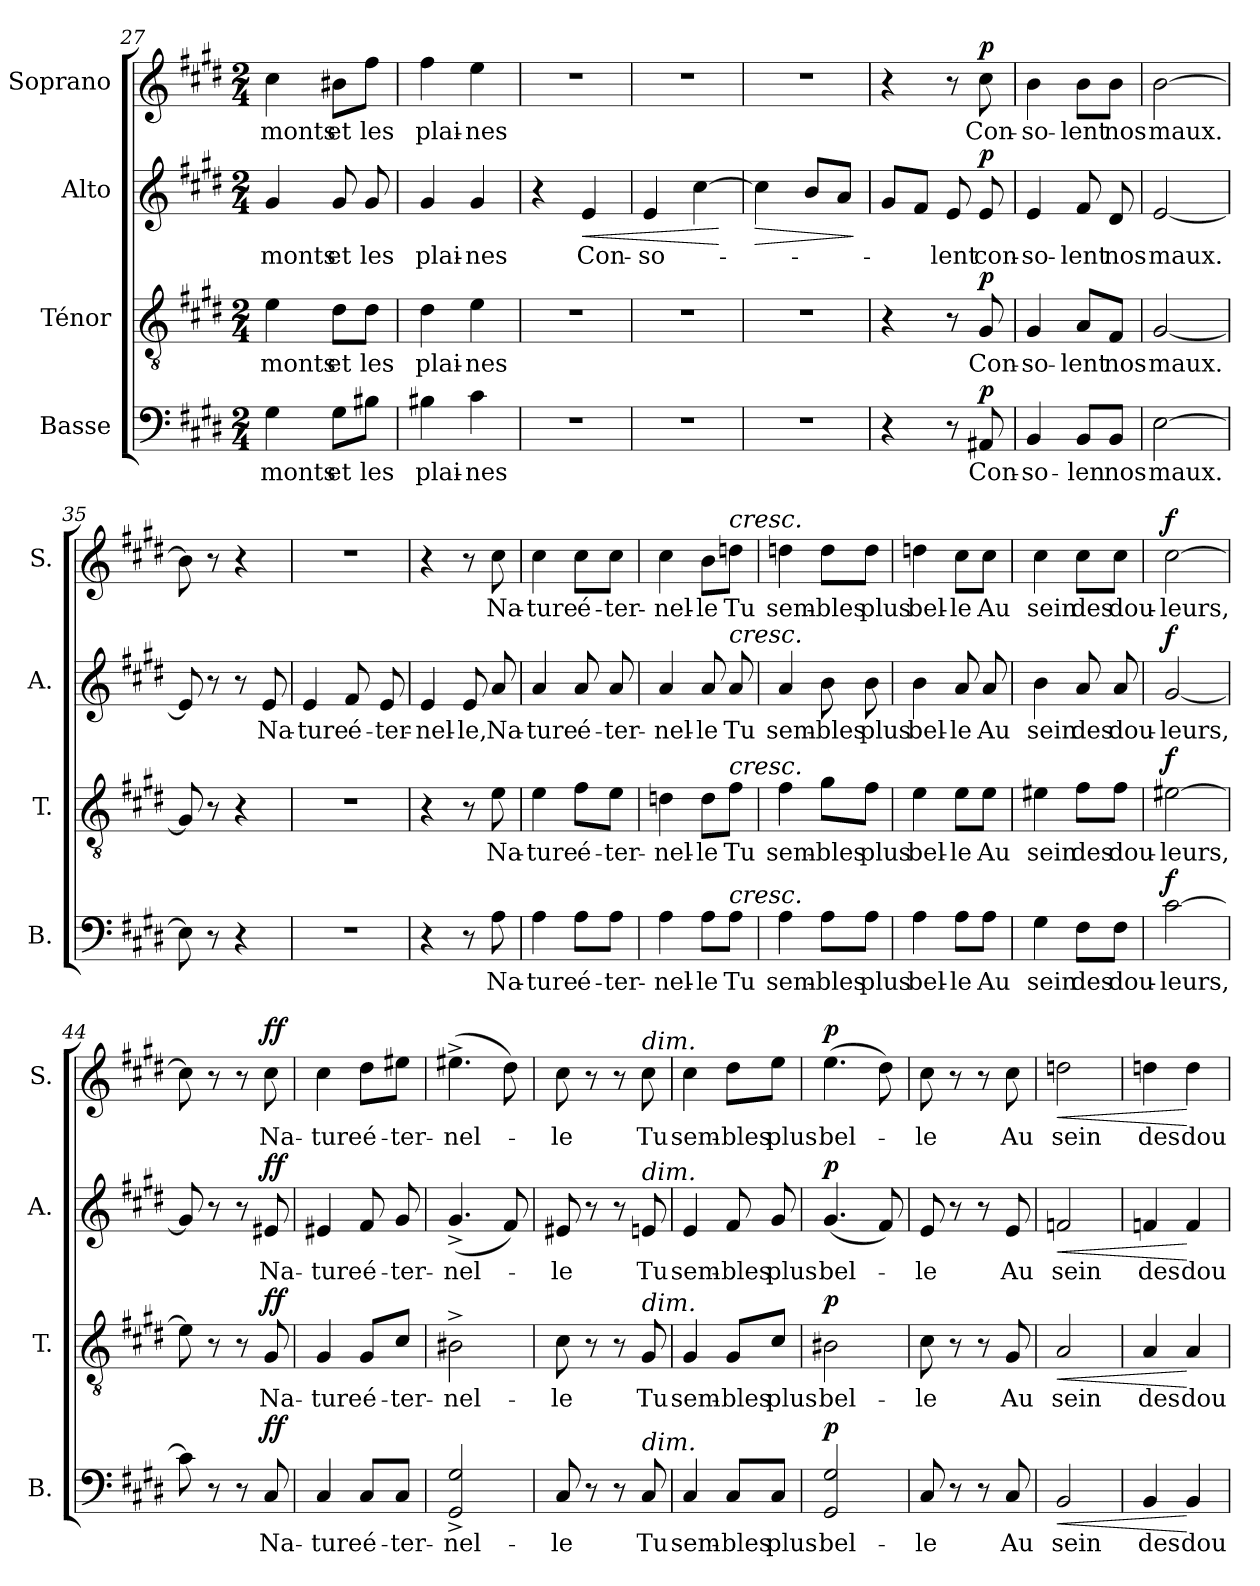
**kern	**text	**dynam	**kern	**text	**dynam	**kern	**text	**dynam	**kern	**text	**dynam
*part4	*part4	*part4	*part3	*part3	*part3	*part2	*part2	*part2	*part1	*part1	*part1
*staff4	*staff4	*staff4	*staff3	*staff3	*staff3	*staff2	*staff2	*staff2	*staff1	*staff1	*staff1
*I"Basse	*	*	*I"Ténor	*	*	*I"Alto	*	*	*I"Soprano	*	*
*I'B.	*	*	*I'T.	*	*	*I'A.	*	*	*I'S.	*	*
*clefF4	*	*	*clefGv2	*	*	*clefG2	*	*	*clefG2	*	*
*k[f#c#g#d#]	*	*	*k[f#c#g#d#]	*	*	*k[f#c#g#d#]	*	*	*k[f#c#g#d#]	*	*
*M2/4	*	*	*M2/4	*	*	*M2/4	*	*	*M2/4	*	*
=27	=27	=27	=27	=27	=27	=27	=27	=27	=27	=27	=27
!	!LO:LY:b	!	!	!LO:LY:b	!	!	!LO:LY:b	!	!	!LO:LY:b	!
4G#\	monts	.	4e\	monts	.	4g#/	monts	.	4cc#\	monts	.
!	!LO:LY:b	!	!	!LO:LY:b	!	!	!LO:LY:b	!	!	!LO:LY:b	!
8G#\L	et	.	8d#\L	et	.	8g#/	et	.	8b#X\L	et	.
!	!LO:LY:b	!	!	!LO:LY:b	!	!	!LO:LY:b	!	!	!LO:LY:b	!
8B#X\J	les	.	8d#\J	les	.	8g#/	les	.	8ff#\J	les	.
=28	=28	=28	=28	=28	=28	=28	=28	=28	=28	=28	=28
!	!LO:LY:b	!	!	!LO:LY:b	!	!	!LO:LY:b	!	!	!LO:LY:b	!
4B#X\	plai-	.	4d#\	plai-	.	4g#/	plai-	.	4ff#\	plai-	.
!	!LO:LY:b	!	!	!LO:LY:b	!	!	!LO:LY:b	!	!	!LO:LY:b	!
4c#\	-nes	.	4e\	-nes	.	4g#/	-nes	.	4ee\	-nes	.
=29	=29	=29	=29	=29	=29	=29	=29	=29	=29	=29	=29
2r	.	.	2r	.	.	4r	.	.	2r	.	.
!	!	!	!	!	!	!	!LO:LY:b	!LO:HP:b	!	!	!
.	.	.	.	.	.	4e/	Con-	<	.	.	.
=30	=30	=30	=30	=30	=30	=30	=30	=30	=30	=30	=30
!	!	!	!	!	!	!	!LO:LY:b	!	!	!	!
2r	.	.	2r	.	.	4e/	-so-	.	2r	.	.
.	.	.	.	.	.	[4cc#\	.	.	.	.	.
.	.	.	.	.	.	.	.	[	.	.	.
=31	=31	=31	=31	=31	=31	=31	=31	=31	=31	=31	=31
!	!	!	!	!	!	!	!	!LO:HP:b	!	!	!
2r	.	.	2r	.	.	4cc#\]	.	>	2r	.	.
.	.	.	.	.	.	8b/L	.	.	.	.	.
.	.	.	.	.	.	8a/J	.	.	.	.	.
.	.	.	.	.	.	.	.	]	.	.	.
=32	=32	=32	=32	=32	=32	=32	=32	=32	=32	=32	=32
4r	.	.	4r	.	.	8g#/L	.	.	4r	.	.
.	.	.	.	.	.	8f#/J	.	.	.	.	.
!	!	!	!	!	!	!	!LO:LY:b	!	!	!	!
8r	.	.	8r	.	.	8e/	-lent	.	8r	.	.
!	!LO:LY:b	!LO:DY:a	!	!LO:LY:b	!LO:DY:a	!	!LO:LY:b	!LO:DY:a	!	!LO:LY:b	!LO:DY:a
8AA#X/	Con-	p	8G#/	Con-	p	8e/	con-	p	8cc#\	Con-	p
=33	=33	=33	=33	=33	=33	=33	=33	=33	=33	=33	=33
!	!LO:LY:b	!	!	!LO:LY:b	!	!	!LO:LY:b	!	!	!LO:LY:b	!
4BB/	-so-	.	4G#/	-so-	.	4e/	-so-	.	4b\	-so-	.
!	!LO:LY:b	!	!	!LO:LY:b	!	!	!LO:LY:b	!	!	!LO:LY:b	!
8BB/L	-len	.	8A/L	-lent	.	8f#/	-lent	.	8b\L	-lent	.
!	!LO:LY:b	!	!	!LO:LY:b	!	!	!LO:LY:b	!	!	!LO:LY:b	!
8BB/J	nos	.	8F#/J	nos	.	8d#/	nos	.	8b\J	nos	.
!!LO:LB:g=z
=34	=34	=34	=34	=34	=34	=34	=34	=34	=34	=34	=34
!	!LO:LY:b	!	!	!LO:LY:b	!	!	!LO:LY:b	!	!	!LO:LY:b	!
[2E\	maux.	.	[2G#/	maux.	.	[2e/	maux.	.	[2b\	maux.	.
=35	=35	=35	=35	=35	=35	=35	=35	=35	=35	=35	=35
8E\]	.	.	8G#/]	.	.	8e/]	.	.	8b\]	.	.
8r	.	.	8r	.	.	8r	.	.	8r	.	.
4r	.	.	4r	.	.	8r	.	.	4r	.	.
!	!	!	!	!	!	!	!LO:LY:b	!	!	!	!
.	.	.	.	.	.	8e/	Na-	.	.	.	.
=36	=36	=36	=36	=36	=36	=36	=36	=36	=36	=36	=36
!	!	!	!	!	!	!	!LO:LY:b	!	!	!	!
2r	.	.	2r	.	.	4e/	-ture	.	2r	.	.
!	!	!	!	!	!	!	!LO:LY:b	!	!	!	!
.	.	.	.	.	.	8f#/	é-	.	.	.	.
!	!	!	!	!	!	!	!LO:LY:b	!	!	!	!
.	.	.	.	.	.	8e/	-ter-	.	.	.	.
=37	=37	=37	=37	=37	=37	=37	=37	=37	=37	=37	=37
!	!	!	!	!	!	!	!LO:LY:b	!	!	!	!
4r	.	.	4r	.	.	4e/	-nel-	.	4r	.	.
!	!	!	!	!	!	!	!LO:LY:b	!	!	!	!
8r	.	.	8r	.	.	8e/	-le,	.	8r	.	.
!	!LO:LY:b	!	!	!LO:LY:b	!	!	!LO:LY:b	!	!	!LO:LY:b	!
8A\	Na-	.	8e\	Na-	.	8a/	Na-	.	8cc#\	Na-	.
=38	=38	=38	=38	=38	=38	=38	=38	=38	=38	=38	=38
!	!LO:LY:b	!	!	!LO:LY:b	!	!	!LO:LY:b	!	!	!LO:LY:b	!
4A\	-ture	.	4e\	-ture	.	4a/	-ture	.	4cc#\	-ture	.
!	!LO:LY:b	!	!	!LO:LY:b	!	!	!LO:LY:b	!	!	!LO:LY:b	!
8A\L	é-	.	8f#\L	é-	.	8a/	é-	.	8cc#\L	é-	.
!	!LO:LY:b	!	!	!LO:LY:b	!	!	!LO:LY:b	!	!	!LO:LY:b	!
8A\J	-ter-	.	8e\J	-ter-	.	8a/	-ter-	.	8cc#\J	-ter-	.
=39	=39	=39	=39	=39	=39	=39	=39	=39	=39	=39	=39
!	!LO:LY:b	!	!	!LO:LY:b	!	!	!LO:LY:b	!	!	!LO:LY:b	!
4A\	-nel-	.	4dn\	-nel-	.	4a/	-nel-	.	4cc#\	-nel-	.
!	!LO:LY:b	!	!	!LO:LY:b	!	!	!LO:LY:b	!	!	!LO:LY:b	!
8A\L	-le	.	8d\L	-le	.	8a/	-le	.	8b\L	-le	.
!	!	!	!	!	!	!	!	!	!LO:TX:a:i:t=cresc.	!	!
!	!	!	!	!	!	!LO:TX:a:i:t=cresc.	!	!	!	!	!
!	!	!	!LO:TX:a:i:t=cresc.	!	!	!	!	!	!	!	!
!LO:TX:a:i:t=cresc.	!	!	!	!	!	!	!	!	!	!	!
!	!LO:LY:b	!	!	!LO:LY:b	!	!	!LO:LY:b	!	!	!LO:LY:b	!
8A\J	Tu	.	8f#\J	Tu	.	8a/	Tu	.	8ddn\J	Tu	.
=40	=40	=40	=40	=40	=40	=40	=40	=40	=40	=40	=40
!	!LO:LY:b	!	!	!LO:LY:b	!	!	!LO:LY:b	!	!	!LO:LY:b	!
4A\	sem-	.	4f#\	sem-	.	4a/	sem-	.	4ddn\	sem-	.
!	!LO:LY:b	!	!	!LO:LY:b	!	!	!LO:LY:b	!	!	!LO:LY:b	!
8A\L	-bles	.	8g#\L	-bles	.	8b\	-bles	.	8dd\L	-bles	.
!	!LO:LY:b	!	!	!LO:LY:b	!	!	!LO:LY:b	!	!	!LO:LY:b	!
8A\J	plus	.	8f#\J	plus	.	8b\	plus	.	8dd\J	plus	.
=41	=41	=41	=41	=41	=41	=41	=41	=41	=41	=41	=41
!	!LO:LY:b	!	!	!LO:LY:b	!	!	!LO:LY:b	!	!	!LO:LY:b	!
4A\	bel-	.	4e\	bel-	.	4b\	bel-	.	4ddn\	bel-	.
!	!LO:LY:b	!	!	!LO:LY:b	!	!	!LO:LY:b	!	!	!LO:LY:b	!
8A\L	-le	.	8e\L	-le	.	8a/	-le	.	8cc#\L	-le	.
!	!LO:LY:b	!	!	!LO:LY:b	!	!	!LO:LY:b	!	!	!LO:LY:b	!
8A\J	Au	.	8e\J	Au	.	8a/	Au	.	8cc#\J	Au	.
!!LO:PB:g=z
=42	=42	=42	=42	=42	=42	=42	=42	=42	=42	=42	=42
!	!LO:LY:b	!	!	!LO:LY:b	!	!	!LO:LY:b	!	!	!LO:LY:b	!
4G#\	sein	.	4e#X\	sein	.	4b\	sein	.	4cc#\	sein	.
!	!LO:LY:b	!	!	!LO:LY:b	!	!	!LO:LY:b	!	!	!LO:LY:b	!
8F#\L	des	.	8f#\L	des	.	8a/	des	.	8cc#\L	des	.
!	!LO:LY:b	!	!	!LO:LY:b	!	!	!LO:LY:b	!	!	!LO:LY:b	!
8F#\J	dou-	.	8f#\J	dou-	.	8a/	dou-	.	8cc#\J	dou-	.
=43	=43	=43	=43	=43	=43	=43	=43	=43	=43	=43	=43
!	!LO:LY:b	!LO:DY:a	!	!LO:LY:b	!LO:DY:a	!	!LO:LY:b	!LO:DY:a	!	!LO:LY:b	!LO:DY:a
[2c#\	-leurs,	f	[2e#X\	-leurs,	f	[2g#/	-leurs,	f	[2cc#\	-leurs,	f
=44	=44	=44	=44	=44	=44	=44	=44	=44	=44	=44	=44
8c#\]	.	.	8e#\]	.	.	8g#/]	.	.	8cc#\]	.	.
8r	.	.	8r	.	.	8r	.	.	8r	.	.
8r	.	.	8r	.	.	8r	.	.	8r	.	.
!	!LO:LY:b	!LO:DY:a	!	!LO:LY:b	!LO:DY:a	!	!LO:LY:b	!LO:DY:a	!	!LO:LY:b	!LO:DY:a
8C#/	Na-	ff	8G#/	Na-	ff	8e#X/	Na-	ff	8cc#\	Na-	ff
=45	=45	=45	=45	=45	=45	=45	=45	=45	=45	=45	=45
!	!LO:LY:b	!	!	!LO:LY:b	!	!	!LO:LY:b	!	!	!LO:LY:b	!
4C#/	-ture	.	4G#/	-ture	.	4e#X/	-ture	.	4cc#\	-ture	.
!	!LO:LY:b	!	!	!LO:LY:b	!	!	!LO:LY:b	!	!	!LO:LY:b	!
8C#/L	é-	.	8G#/L	é-	.	8f#/	é-	.	8dd#\L	é-	.
!	!LO:LY:b	!	!	!LO:LY:b	!	!	!LO:LY:b	!	!	!LO:LY:b	!
8C#/J	-ter-	.	8c#/J	-ter-	.	8g#/	-ter-	.	8ee#X\J	-ter-	.
=46	=46	=46	=46	=46	=46	=46	=46	=46	=46	=46	=46
!	!LO:LY:b	!	!	!LO:LY:b	!	!	!LO:LY:b	!	!	!LO:LY:b	!
2GG#/^ 2G#/^	-nel-	.	2B#X^\	-nel-	.	(<4.g#^/	-nel-	.	(>4.ee#X^\	-nel-	.
.	.	.	.	.	.	8f#/)	.	.	8dd#\)	.	.
=47	=47	=47	=47	=47	=47	=47	=47	=47	=47	=47	=47
!	!LO:LY:b	!	!	!LO:LY:b	!	!	!LO:LY:b	!	!	!LO:LY:b	!
8C#/	-le	.	8c#\	-le	.	8e#X/	-le	.	8cc#\	-le	.
8r	.	.	8r	.	.	8r	.	.	8r	.	.
8r	.	.	8r	.	.	8r	.	.	8r	.	.
!	!	!	!	!	!	!	!	!	!LO:TX:a:i:t=dim.	!	!
!	!	!	!	!	!	!LO:TX:a:i:t=dim.	!	!	!	!	!
!	!	!	!LO:TX:a:i:t=dim.	!	!	!	!	!	!	!	!
!LO:TX:a:i:t=dim.	!	!	!	!	!	!	!	!	!	!	!
!	!LO:LY:b	!	!	!LO:LY:b	!	!	!LO:LY:b	!	!	!LO:LY:b	!
8C#/	Tu	.	8G#/	Tu	.	8en/	Tu	.	8cc#\	Tu	.
=48	=48	=48	=48	=48	=48	=48	=48	=48	=48	=48	=48
!	!LO:LY:b	!	!	!LO:LY:b	!	!	!LO:LY:b	!	!	!LO:LY:b	!
4C#/	sem-	.	4G#/	sem-	.	4e/	sem-	.	4cc#\	sem-	.
!	!LO:LY:b	!	!	!LO:LY:b	!	!	!LO:LY:b	!	!	!LO:LY:b	!
8C#/L	-bles	.	8G#/L	-bles	.	8f#/	-bles	.	8dd#\L	-bles	.
!	!LO:LY:b	!	!	!LO:LY:b	!	!	!LO:LY:b	!	!	!LO:LY:b	!
8C#/J	plus	.	8c#/J	plus	.	8g#/	plus	.	8ee\J	plus	.
=49	=49	=49	=49	=49	=49	=49	=49	=49	=49	=49	=49
!	!LO:LY:b	!LO:DY:a	!	!LO:LY:b	!LO:DY:a	!	!LO:LY:b	!LO:DY:a	!	!LO:LY:b	!LO:DY:a
2GG#/ 2G#/	bel-	p	2B#X\	bel-	p	(<4.g#/	bel-	p	(>4.ee\	bel-	p
.	.	.	.	.	.	8f#/)	.	.	8dd#\)	.	.
=50	=50	=50	=50	=50	=50	=50	=50	=50	=50	=50	=50
!	!LO:LY:b	!	!	!LO:LY:b	!	!	!LO:LY:b	!	!	!LO:LY:b	!
8C#/	-le	.	8c#\	-le	.	8e/	-le	.	8cc#\	-le	.
8r	.	.	8r	.	.	8r	.	.	8r	.	.
8r	.	.	8r	.	.	8r	.	.	8r	.	.
!	!LO:LY:b	!	!	!LO:LY:b	!	!	!LO:LY:b	!	!	!LO:LY:b	!
8C#/	Au	.	8G#/	Au	.	8e/	Au	.	8cc#\	Au	.
!!LO:LB:g=z
=51	=51	=51	=51	=51	=51	=51	=51	=51	=51	=51	=51
!	!LO:LY:b	!LO:HP:b	!	!LO:LY:b	!LO:HP:b	!	!LO:LY:b	!LO:HP:b	!	!LO:LY:b	!LO:HP:b
2BB/	sein	<	2A/	sein	<	2fn/	sein	<	2ddn\	sein	<
=52	=52	=52	=52	=52	=52	=52	=52	=52	=52	=52	=52
!	!LO:LY:b	!	!	!LO:LY:b	!	!	!LO:LY:b	!	!	!LO:LY:b	!
4BB/	des	.	4A/	des	.	4fn/	des	.	4ddn\	des	.
!	!LO:LY:b	!	!	!LO:LY:b	!	!	!LO:LY:b	!	!	!LO:LY:b	!
4BB/	dou-	[	4A/	dou-	[	4f/	dou-	[	4dd\	dou-	[
=	=	=	=	=	=	=	=	=	=	=	=
*-	*-	*-	*-	*-	*-	*-	*-	*-	*-	*-	*-
